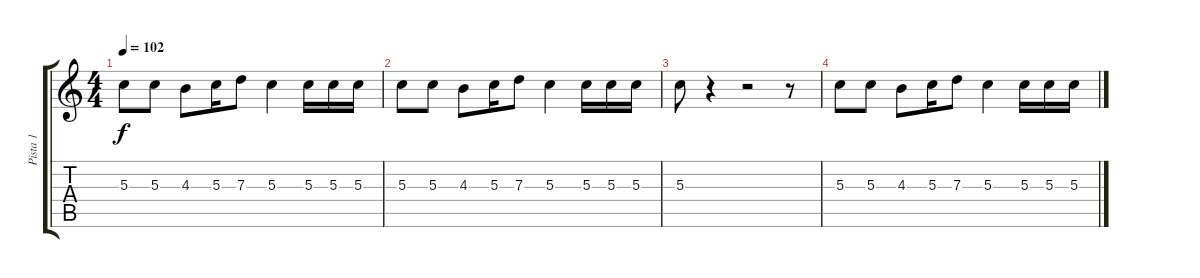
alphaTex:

\track ("Pista 1" "Pista 1") {instrument distortionguitar}
\staff {score tabs}
\tuning (E4 B3 G3 D3 A2 E2) {hide}
\ts (4 4)
\tempo 102
\clef g2
\ks c
5.3.8{dy f} 5.3.8 4.3.8 5.3.16 7.3.8 5.3.4 5.3.16 5.3.16 5.3.16 |
5.3.8 5.3.8 4.3.8 5.3.16 7.3.8 5.3.4 5.3.16 5.3.16 5.3.16 |
5.3.8 r.4 r.2 r.8 |
5.3.8 5.3.8 4.3.8 5.3.16 7.3.8 5.3.4 5.3.16 5.3.16 5.3.16
